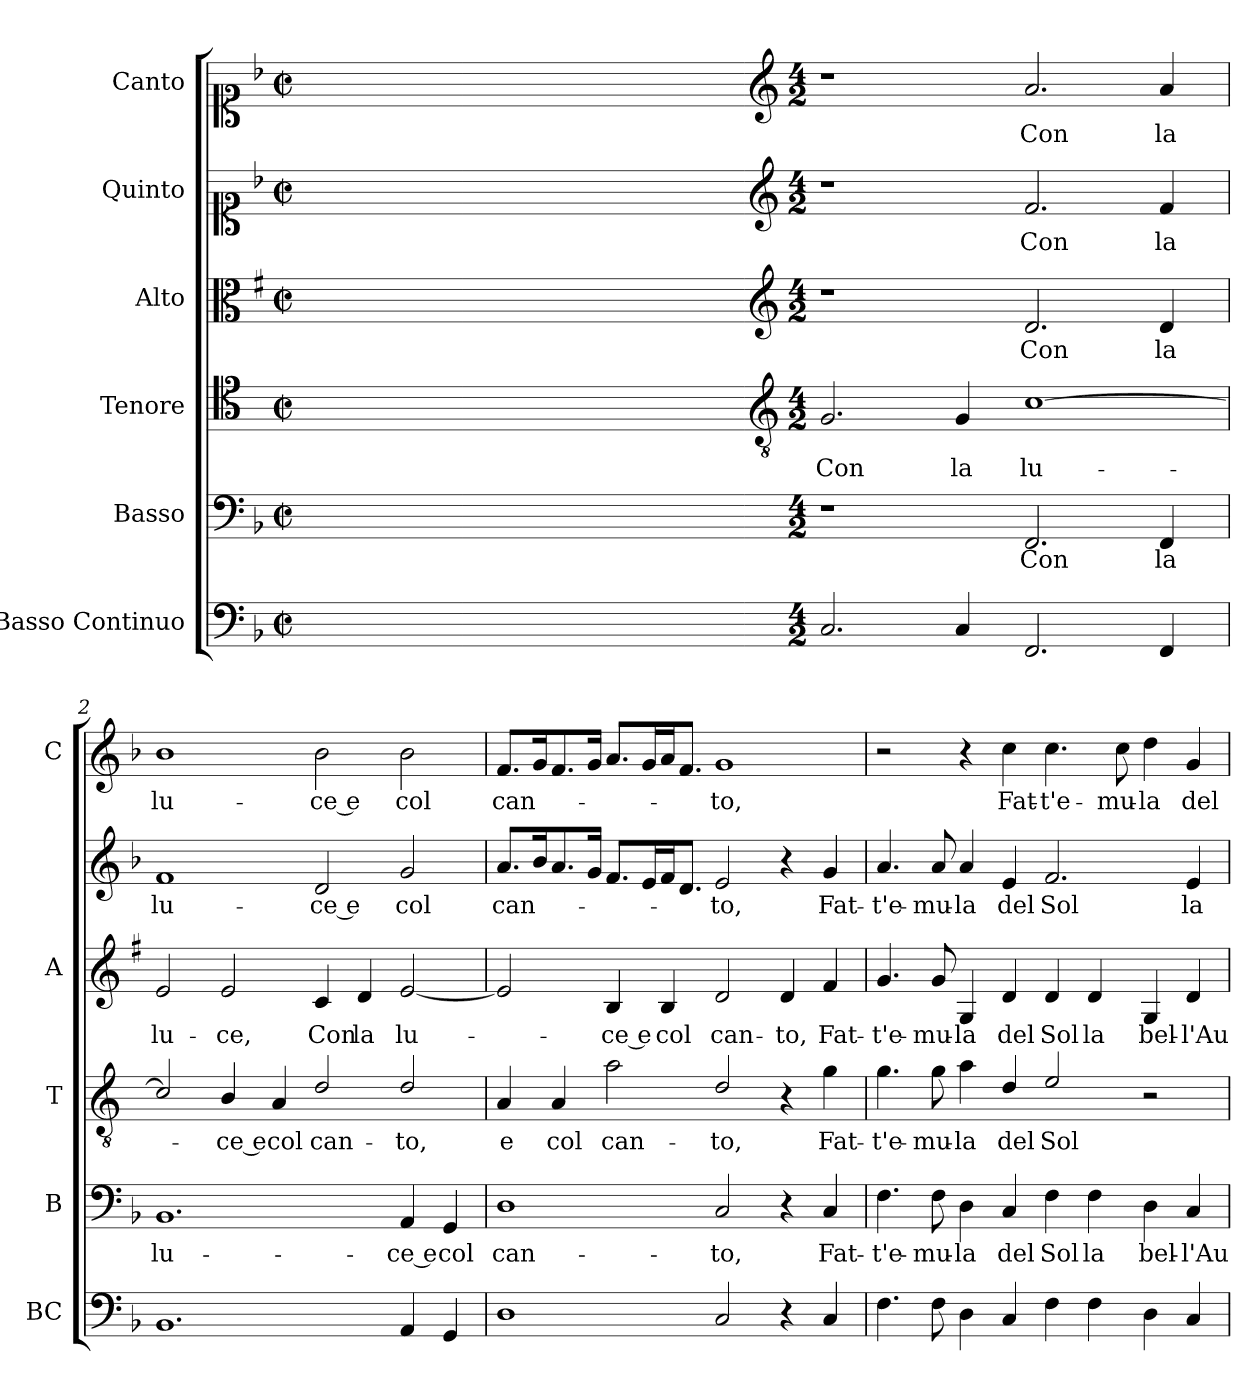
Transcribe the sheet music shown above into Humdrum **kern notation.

**kern	**kern	**text	**kern	**text	**kern	**text	**kern	**text	**kern	**text
*part6	*part5	*part5	*part4	*part4	*part3	*part3	*part2	*part2	*part1	*part1
*staff6	*staff5	*staff5	*staff4	*staff4	*staff3	*staff3	*staff2	*staff2	*staff1	*staff1
*I"Basso Continuo	*I"Basso	*	*I"Tenore	*	*I"Alto	*	*I"Quinto	*	*I"Canto	*
*I'BC	*I'B	*	*I'T	*	*I'A	*	*	*	*I'C	*
*clefF4	*clefF4	*	*clefC4	*	*clefC3	*	*clefC1	*	*clefC1	*
*	*	*	*ITrd4c7	*	*ITrd1c2	*	*	*	*	*
*k[b-]	*k[b-]	*	*k[b-]	*	*k[b-]	*	*k[b-]	*	*k[b-]	*
*F:	*F:	*	*F:	*	*F:	*	*F:	*	*F:	*
*M2/2	*M2/2	*	*M2/2	*	*M2/2	*	*M2/2	*	*M2/2	*
*met(c|)	*met(c|)	*	*met(c|)	*	*met(c|)	*	*met(c|)	*	*met(c|)	*
=	=	=	=	=	=	=	=	=	=	=
1ryy	1ryy	.	1ryy	.	1ryy	.	1ryy	.	1ryy	.
=1X-	=1X-	=1X-	=1X-	=1X-	=1X-	=1X-	=1X-	=1X-	=1X-	=1X-
4ryy	4ryy	.	4ryy	.	4ryy	.	4ryy	.	4ryy	.
4ryy	4ryy	.	4ryy	.	4ryy	.	4ryy	.	4ryy	.
4ryy	4ryy	.	4ryy	.	4ryy	.	4ryy	.	4ryy	.
4ryy	4ryy	.	4ryy	.	4ryy	.	4ryy	.	4ryy	.
=1-	=1-	=1-	=1-	=1-	=1-	=1-	=1-	=1-	=1-	=1-
*	*	*	*clefGv2	*	*clefG2	*	*clefG2	*	*clefG2	*
*M4/2	*M4/2	*	*M4/2	*	*M4/2	*	*M4/2	*	*M4/2	*
!	!	!	!	!LO:LY:b	!	!	!	!	!	!
2.C/	1r	.	2.C/	Con	1r	.	1r	.	1r	.
!	!	!	!	!LO:LY:b	!	!	!	!	!	!
4C/	.	.	4C/	la	.	.	.	.	.	.
!	!	!LO:LY:b	!	!LO:LY:b	!	!LO:LY:b	!	!LO:LY:b	!	!LO:LY:b
2.FF/	2.FF/	Con	[1F	lu-	2.c/	Con	2.f/	Con	2.a/	Con
!	!	!LO:LY:b	!	!	!	!LO:LY:b	!	!LO:LY:b	!	!LO:LY:b
4FF/	4FF/	la	.	.	4c/	la	4f/	la	4a/	la
=2	=2	=2	=2	=2	=2	=2	=2	=2	=2	=2
!	!	!LO:LY:b	!	!	!	!LO:LY:b	!	!LO:LY:b	!	!LO:LY:b
1.BB-	1.BB-	lu-	2F/]	.	2d/	lu-	1f	lu-	1b-	lu-
!	!	!	!	!LO:LY:b	!	!LO:LY:b	!	!	!	!
.	.	.	4E/	-ce e	2d/	-ce,	.	.	.	.
!	!	!	!	!LO:LY:b	!	!	!	!	!	!
.	.	.	4D/	col	.	.	.	.	.	.
!	!	!	!	!LO:LY:b	!	!LO:LY:b	!	!LO:LY:b	!	!LO:LY:b
.	.	.	2G/	can-	4B-/	Con	2d/	-ce e	2b-\	-ce e
!	!	!	!	!	!	!LO:LY:b	!	!	!	!
.	.	.	.	.	4c/	la	.	.	.	.
!	!	!LO:LY:b	!	!LO:LY:b	!	!LO:LY:b	!	!LO:LY:b	!	!LO:LY:b
4AA/	4AA/	-ce e	2G/	-to,	[2d/	lu-	2g/	col	2b-\	col
!	!	!LO:LY:b	!	!	!	!	!	!	!	!
4GG/	4GG/	col	.	.	.	.	.	.	.	.
=3	=3	=3	=3	=3	=3	=3	=3	=3	=3	=3
!	!	!LO:LY:b	!	!LO:LY:b	!	!	!	!LO:LY:b	!	!LO:LY:b
1D	1D	can-	4D/	e	2d/]	.	8.a/L	can-	8.f/L	can-
.	.	.	.	.	.	.	16b-/k	.	16g/k	.
!	!	!	!	!LO:LY:b	!	!	!	!	!	!
.	.	.	4D/	col	.	.	8.a/	.	8.f/	.
.	.	.	.	.	.	.	16g/Jk	.	16g/Jk	.
!	!	!	!	!LO:LY:b	!	!LO:LY:b	!	!	!	!
.	.	.	2d\	can-	4A/	-ce e	8.f/L	.	8.a/L	.
.	.	.	.	.	.	.	16e/L	.	16g/L	.
!	!	!	!	!	!	!LO:LY:b	!	!	!	!
.	.	.	.	.	4A/	col	16f/J	.	16a/J	.
.	.	.	.	.	.	.	8.d/J	.	8.f/J	.
!	!	!LO:LY:b	!	!LO:LY:b	!	!LO:LY:b	!	!LO:LY:b	!	!LO:LY:b
2C/	2C/	-to,	2G/	-to,	2c/	can-	2e/	-to,	1g	-to,
!	!	!	!	!	!	!LO:LY:b	!	!	!	!
4r	4r	.	4r	.	4c/	-to,	4r	.	.	.
!	!	!LO:LY:b	!	!LO:LY:b	!	!LO:LY:b	!	!LO:LY:b	!	!
4C/	4C/	Fat-	4c\	Fat-	4e/	Fat-	4g/	Fat-	.	.
!!LO:LB:g=z
=4	=4	=4	=4	=4	=4	=4	=4	=4	=4	=4
!	!	!LO:LY:b	!	!LO:LY:b	!	!LO:LY:b	!	!LO:LY:b	!	!
4.F\	4.F\	-t'e-	4.c\	-t'e-	4.f/	-t'e-	4.a/	-t'e-	2r	.
!	!	!LO:LY:b	!	!LO:LY:b	!	!LO:LY:b	!	!LO:LY:b	!	!
8F\	8F\	-mu-	8c\	-mu-	8f/	-mu-	8a/	-mu-	.	.
!	!	!LO:LY:b	!	!LO:LY:b	!	!LO:LY:b	!	!LO:LY:b	!	!
4D\	4D\	-la	4d\	-la	4F/	-la	4a/	-la	4r	.
!	!	!LO:LY:b	!	!LO:LY:b	!	!LO:LY:b	!	!LO:LY:b	!	!LO:LY:b
4C/	4C/	del	4G/	del	4c/	del	4e/	del	4cc\	Fat-
!	!	!LO:LY:b	!	!LO:LY:b	!	!LO:LY:b	!	!LO:LY:b	!	!LO:LY:b
4F\	4F\	Sol	2A/	Sol	4c/	Sol	2.f/	Sol	4.cc\	-t'e-
!	!	!LO:LY:b	!	!	!	!LO:LY:b	!	!	!	!
4F\	4F\	la	.	.	4c/	la	.	.	.	.
!	!	!	!	!	!	!	!	!	!	!LO:LY:b
.	.	.	.	.	.	.	.	.	8cc\	-mu-
!	!	!LO:LY:b	!	!	!	!LO:LY:b	!	!	!	!LO:LY:b
4D\	4D\	bel-	2r	.	4F/	bel-	.	.	4dd\	-la
!	!	!LO:LY:b	!	!	!	!LO:LY:b	!	!LO:LY:b	!	!LO:LY:b
4C/	4C/	-l'Au-	.	.	4c/	-l'Au-	4e/	la	4g/	del
=	=	=	=	=	=	=	=	=	=	=
*-	*-	*-	*-	*-	*-	*-	*-	*-	*-	*-
